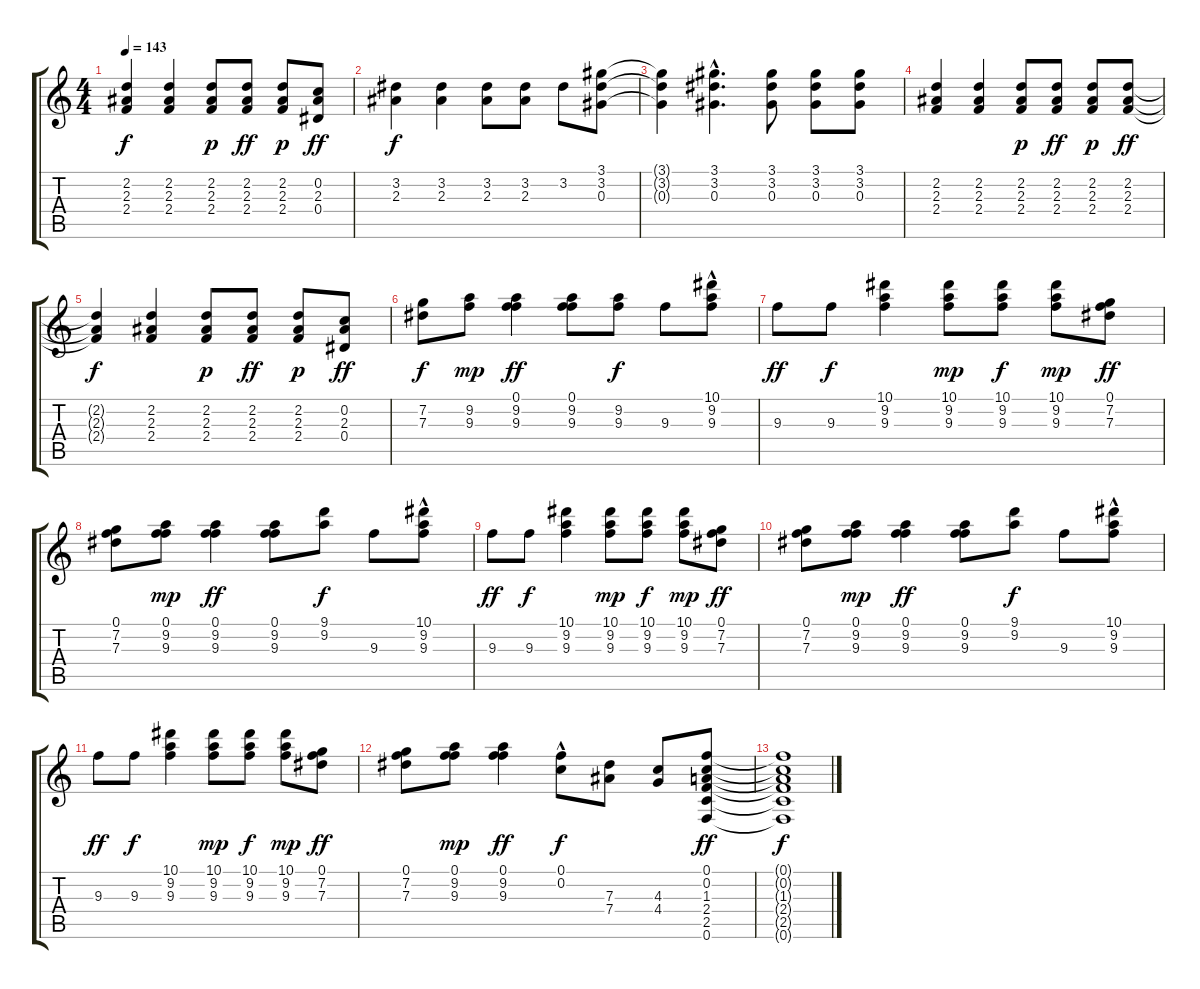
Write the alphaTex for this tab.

\track "" {instrument electricguitarclean}
\staff {score tabs}
\tuning (F4 C4 Ab3 Eb3 Bb2 F2) {hide}
\ts (4 4)
\tempo 143
\clef g2
\ks c
(2.2{t} 2.3{t} 2.4{t}).4{dy f} (2.2 2.3 2.4).4 (2.2 2.3 2.4).8{dy p} (2.2 2.3 2.4).8{dy ff} (2.2 2.3 2.4).8{dy p} (0.2 2.3 0.4).8{dy ff} |
(3.2 2.3).4{dy f} (3.2 2.3).4 (3.2 2.3).8 (3.2 2.3).8 3.2.8 (3.1 3.2 0.3).8 |
(3.1{t} 3.2{t} 0.3{t}).4 (3.1{hac} 3.2{hac} 0.3{hac}).4{d} (3.1 3.2 0.3).8 (3.1 3.2 0.3).8 (3.1 3.2 0.3).8 |
(2.2 2.3 2.4).4 (2.2 2.3 2.4).4 (2.2 2.3 2.4).8{dy p} (2.2 2.3 2.4).8{dy ff} (2.2 2.3 2.4).8{dy p} (2.2 2.3 2.4).8{dy ff} |
(2.2{t} 2.3{t} 2.4{t}).4{dy f} (2.2 2.3 2.4).4 (2.2 2.3 2.4).8{dy p} (2.2 2.3 2.4).8{dy ff} (2.2 2.3 2.4).8{dy p} (0.2 2.3 0.4).8{dy ff} |
(7.2 7.3).8{dy f volume 14} (9.2 9.3).8{dy mp} (0.1 9.2 9.3).4{dy ff} (0.1 9.2 9.3).8 (9.2 9.3).8{dy f} 9.3.8 (10.1 9.2{hac} 9.3).8 |
9.3.8{dy ff} 9.3.8{dy f} (10.1 9.2 9.3).4 (10.1 9.2 9.3).8{dy mp} (10.1 9.2 9.3).8{dy f} (10.1 9.2 9.3).8{dy mp} (0.1 7.2 7.3).8{dy ff} |
(0.1 7.2 7.3).8 (0.1 9.2 9.3).8{dy mp} (0.1 9.2 9.3).4{dy ff} (0.1 9.2 9.3).8 (9.1 9.2).8{dy f} 9.3.8 (10.1 9.2{hac} 9.3).8 |
9.3.8{dy ff} 9.3.8{dy f} (10.1 9.2 9.3).4 (10.1 9.2 9.3).8{dy mp} (10.1 9.2 9.3).8{dy f} (10.1 9.2 9.3).8{dy mp} (0.1 7.2 7.3).8{dy ff} |
(0.1 7.2 7.3).8 (0.1 9.2 9.3).8{dy mp} (0.1 9.2 9.3).4{dy ff} (0.1 9.2 9.3).8 (9.1 9.2).8{dy f} 9.3.8 (10.1 9.2{hac} 9.3).8 |
9.3.8{dy ff} 9.3.8{dy f} (10.1 9.2 9.3).4 (10.1 9.2 9.3).8{dy mp} (10.1 9.2 9.3).8{dy f} (10.1 9.2 9.3).8{dy mp} (0.1 7.2 7.3).8{dy ff} |
(0.1 7.2 7.3).8 (0.1 9.2 9.3).8{dy mp} (0.1 9.2 9.3).4{dy ff} (0.1{hac} 0.2).8{dy f} (7.3 7.4).8 (4.3 4.4).8 (0.1 0.2 1.3 2.4 2.5 0.6).8{dy ff} |
(0.1{t} 0.2{t} 1.3{t} 2.4{t} 2.5{t} 0.6{t}).1{dy f}
